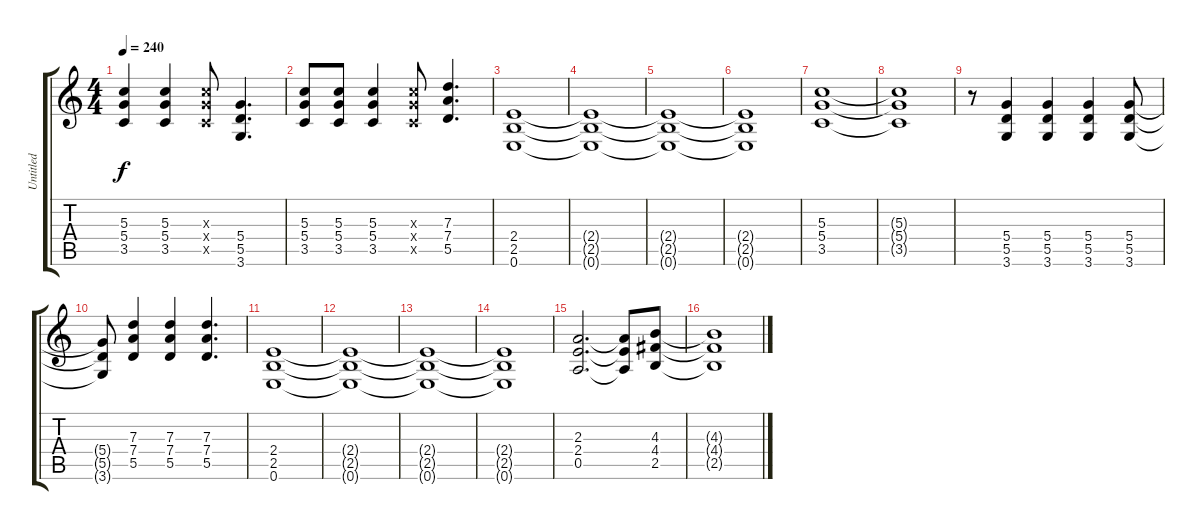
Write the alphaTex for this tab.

\track ("Untitled" "Untitled") {instrument distortionguitar}
\staff {score tabs}
\tuning (E4 B3 G3 D3 A2 E2) {hide}
\ts (4 4)
\tempo 240
\clef g2
\ks c
(5.3 5.4 3.5).4{dy f} (5.3 5.4 3.5).4 (5.3{x} 5.4{x} 3.5{x}).8 (5.4 5.5 3.6).4{d} |
(5.3 5.4 3.5).8 (5.3 5.4 3.5).8 (5.3 5.4 3.5).4 (5.3{x} 5.4{x} 3.5{x}).8 (7.3 7.4 5.5).4{d} |
(2.4 2.5 0.6).1 |
(2.4{t} 2.5{t} 0.6{t}).1 |
(2.4{t} 2.5{t} 0.6{t}).1 |
(2.4{t} 2.5{t} 0.6{t}).1 |
(5.3 5.4 3.5).1 |
(5.3{t} 5.4{t} 3.5{t}).1 |
r.8 (5.4 5.5 3.6).4 (5.4 5.5 3.6).4 (5.4 5.5 3.6).4 (5.4 5.5 3.6).8 |
(5.4{t} 5.5{t} 3.6{t}).8 (7.3 7.4 5.5).4 (7.3 7.4 5.5).4 (7.3 7.4 5.5).4{d} |
(2.4 2.5 0.6).1 |
(2.4{t} 2.5{t} 0.6{t}).1 |
(2.4{t} 2.5{t} 0.6{t}).1 |
(2.4{t} 2.5{t} 0.6{t}).1 |
(2.3 2.4 0.5).2{d} (2.3{t} 2.4{t} 0.5{t}).8 (4.3 4.4 2.5).8 |
(4.3{t} 4.4{t} 2.5{t}).1
